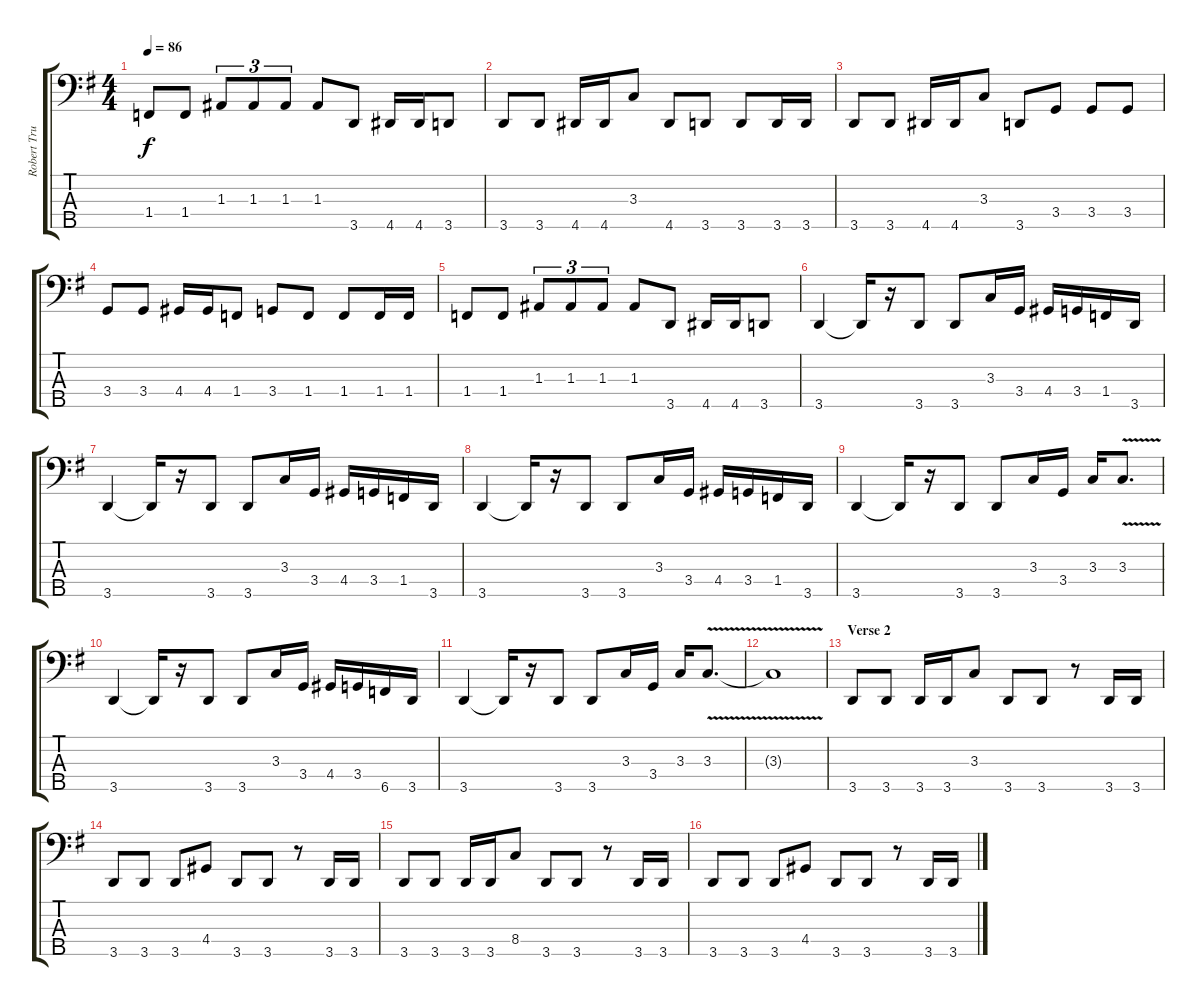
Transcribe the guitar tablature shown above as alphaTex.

\track ("Robert Trujillo" "Robert Tru") {instrument electricbassfinger}
\staff {score tabs}
\tuning (G2 D2 A1 E1 B0) {hide}
\ts (4 4)
\tempo 86
\clef f4
\ks g
1.4.8{dy f} 1.4.8 1.3.8{tu (3 2)} 1.3.8{tu (3 2)} 1.3.8{tu (3 2)} 1.3.8 3.5.8 4.5.16 4.5.16 3.5.8 |
3.5.8 3.5.8 4.5.16 4.5.16 3.3.8 4.5.8 3.5.8 3.5.8 3.5.16 3.5.16 |
3.5.8 3.5.8 4.5.16 4.5.16 3.3.8 3.5.8 3.4.8 3.4.8 3.4.8 |
3.4.8 3.4.8 4.4.16 4.4.16 1.4.8 3.4.8 1.4.8 1.4.8 1.4.16 1.4.16 |
1.4.8 1.4.8 1.3.8{tu (3 2)} 1.3.8{tu (3 2)} 1.3.8{tu (3 2)} 1.3.8 3.5.8 4.5.16 4.5.16 3.5.8 |
3.5.4 3.5{t}.16 r.16 3.5.8 3.5.8 3.3.16 3.4.16 4.4.16 3.4.16 1.4.16 3.5.16 |
3.5.4 3.5{t}.16 r.16 3.5.8 3.5.8 3.3.16 3.4.16 4.4.16 3.4.16 1.4.16 3.5.16 |
3.5.4 3.5{t}.16 r.16 3.5.8 3.5.8 3.3.16 3.4.16 4.4.16 3.4.16 1.4.16 3.5.16 |
3.5.4 3.5{t}.16 r.16 3.5.8 3.5.8 3.3.16 3.4.16 3.3.16 3.3{v}.8{d} |
3.5.4 3.5{t}.16 r.16 3.5.8 3.5.8 3.3.16 3.4.16 4.4.16 3.4.16 6.5.16 3.5.16 |
3.5.4 3.5{t}.16 r.16 3.5.8 3.5.8 3.3.16 3.4.16 3.3.16 3.3{v}.8{d} |
3.3{v t}.1 |
\section ("" "Verse 2")
3.5.8 3.5.8 3.5.16 3.5.16 3.3.8 3.5.8 3.5.8 r.8 3.5.16 3.5.16 |
3.5.8 3.5.8 3.5.8 4.4.8 3.5.8 3.5.8 r.8 3.5.16 3.5.16 |
3.5.8 3.5.8 3.5.16 3.5.16 8.4.8 3.5.8 3.5.8 r.8 3.5.16 3.5.16 |
3.5.8 3.5.8 3.5.8 4.4.8 3.5.8 3.5.8 r.8 3.5.16 3.5.16
